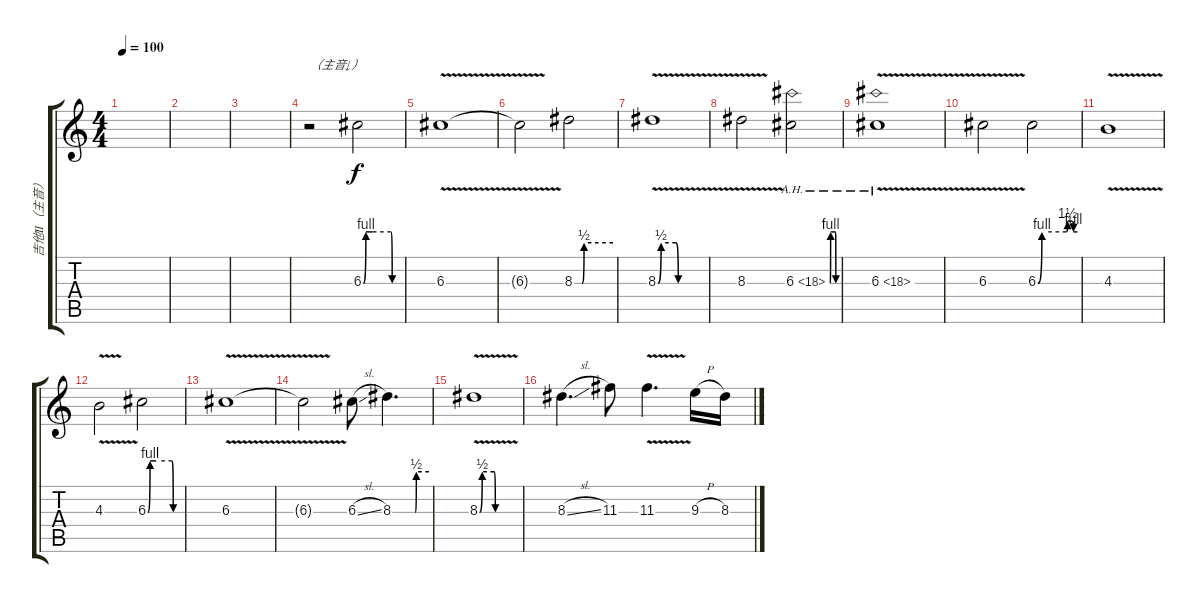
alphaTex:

\track ("吉他Ⅱ（主音）" "吉他Ⅱ（主音）") {instrument distortionguitar}
\staff {score tabs}
\tuning (E4 B3 G3 D3 A2 E2) {hide}
\ts (4 4)
\tempo 100
\clef g2
\ks c
|
|
|
r.2{txt "（主音↓）"} 6.3{be (custom 0 0 4 4 15 4 44 4 46 0 60 0)}.2{dy f} |
6.3{v}.1 |
6.3{t}.2 8.3{be (custom 0 0 12 0 15 2 60 2)}.2 |
8.3{be (custom 0 0 4 2 23 2 26 0 60 0) v}.1 |
8.3{v}.2 6.3{be (custom 0 0 4 4 15 4 44 4 46 0 60 0) ah 12}.2 |
6.3{ah 12 v}.1 |
6.3{v}.2 6.3{be (custom 0 0 6 4 43 4 45 6 52 6 54 4 60 4)}.2 |
4.3{v}.1 |
4.3{v}.2 6.3{be (custom 0 0 4 4 15 4 44 4 46 0 60 0)}.2 |
6.3{v}.1 |
6.3{t}.2 6.3{sl}.8 8.3{be (custom 0 0 29 0 37 0 39 2 60 2)}.4{d} |
8.3{be (custom 0 0 4 2 22 2 24 0 60 0) v}.1 |
8.3{sl}.4{d} 11.3.8 11.3{v}.4{d} 9.3{h}.16 8.3.16
